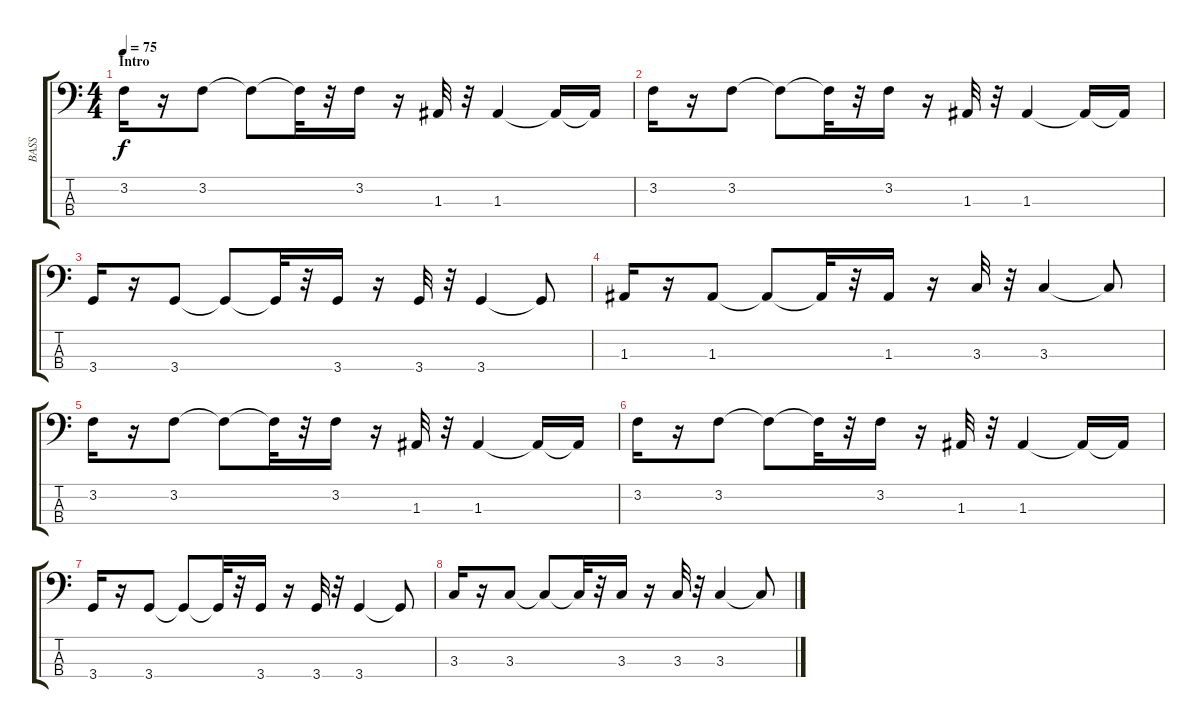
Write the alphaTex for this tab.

\track ("BASS" "BASS") {instrument fretlessbass}
\staff {score tabs}
\tuning (G2 D2 A1 E1) {hide}
\ts (4 4)
\section ("" "Intro")
\tempo 75
\clef f4
\ks c
3.2.16{dy f} r.16 3.2.8 3.2{t}.8 3.2{t}.32 r.32 3.2.16 r.16 1.3.32 r.32 1.3.4 1.3{t}.16 1.3{t}.16 |
3.2.16 r.16 3.2.8 3.2{t}.8 3.2{t}.32 r.32 3.2.16 r.16 1.3.32 r.32 1.3.4 1.3{t}.16 1.3{t}.16 |
3.4.16 r.16 3.4.8 3.4{t}.8 3.4{t}.32 r.32 3.4.16 r.16 3.4.32 r.32 3.4.4 3.4{t}.8 |
1.3.16 r.16 1.3.8 1.3{t}.8 1.3{t}.32 r.32 1.3.16 r.16 3.3.32 r.32 3.3.4 3.3{t}.8 |
3.2.16 r.16 3.2.8 3.2{t}.8 3.2{t}.32 r.32 3.2.16 r.16 1.3.32 r.32 1.3.4 1.3{t}.16 1.3{t}.16 |
3.2.16 r.16 3.2.8 3.2{t}.8 3.2{t}.32 r.32 3.2.16 r.16 1.3.32 r.32 1.3.4 1.3{t}.16 1.3{t}.16 |
3.4.16 r.16 3.4.8 3.4{t}.8 3.4{t}.32 r.32 3.4.16{volume 11} r.16 3.4.32 r.32 3.4.4{volume 10} 3.4{t}.8 |
3.3.16{volume 9} r.16 3.3.8{volume 8} 3.3{t}.8{volume 6} 3.3{t}.32 r.32 3.3.16{volume 5} r.16 3.3.32{volume 4} r.32 3.3.4 3.3{t}.8{volume 2}
